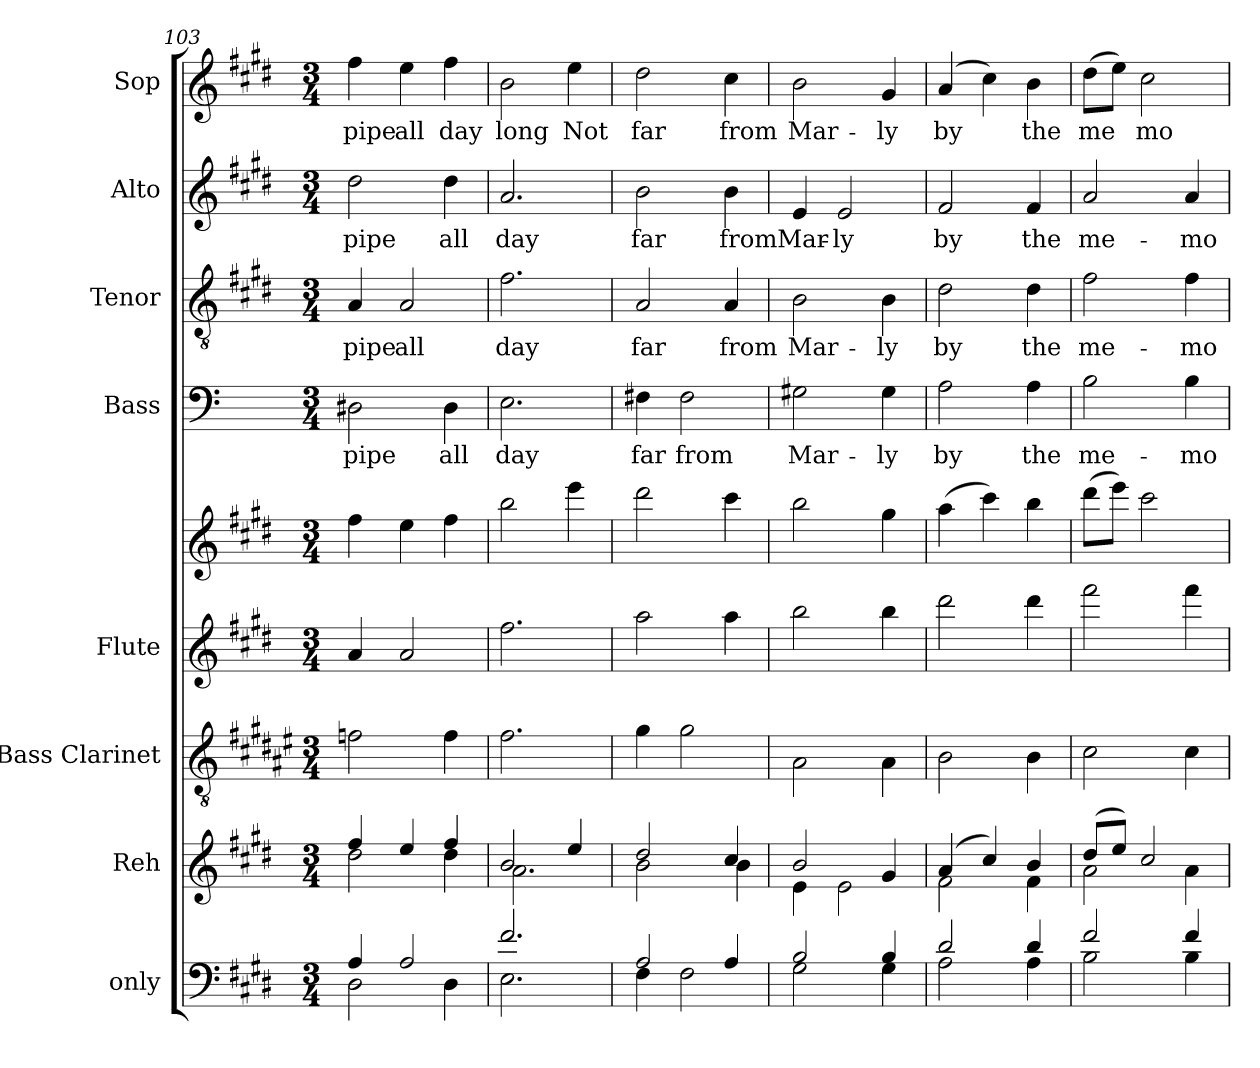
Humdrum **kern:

**kern	**kern	**kern	**kern	**kern	**kern	**text	**kern	**text	**kern	**text	**kern	**text
*part8	*part7	*part6	*part5	*part5	*part4	*part4	*part3	*part3	*part2	*part2	*part1	*part1
*staff9	*staff8	*staff7	*staff6	*staff5	*staff4	*staff4	*staff3	*staff3	*staff2	*staff2	*staff1	*staff1
*I"only	*I"Reh	*I"Bass Clarinet	*I"Flute	*	*I"Bass	*	*I"Tenor	*	*I"Alto	*	*I"Sop	*
*	*	*I'Cl	*I'Fl	*	*	*	*	*	*	*	*	*
*clefF4	*clefG2	*clefGv2	*clefG2	*clefG2	*clefF4	*	*clefGv2	*	*clefG2	*	*clefG2	*
*	*	*ITrd1c2	*	*	*	*	*	*	*	*	*	*
*k[f#c#g#d#]	*k[f#c#g#d#]	*k[f#c#g#d#]	*k[f#c#g#d#]	*k[f#c#g#d#]	*k[]	*	*k[f#c#g#d#]	*	*k[f#c#g#d#]	*	*k[f#c#g#d#]	*
*E:	*E:	*E:	*E:	*E:	*C:	*	*E:	*	*E:	*	*E:	*
*M3/4	*M3/4	*M3/4	*M3/4	*M3/4	*M3/4	*	*M3/4	*	*M3/4	*	*M3/4	*
=103	=103	=103	=103	=103	=103	=103	=103	=103	=103	=103	=103	=103
*^	*^	*	*	*	*	*	*	*	*	*	*	*
!	!	!	!	!	!	!	!	!LO:LY:b	!	!LO:LY:b	!	!LO:LY:b	!	!LO:LY:b:cj
4A/	2D#\	4ff#/	2dd#\	2e-\	4a/	4ff#\	2D#\	pipe	4A/	pipe	2dd#\	pipe	4ff#\	pipe
!	!	!	!	!	!	!	!	!	!	!LO:LY:b	!	!	!	!LO:LY:b:cj
2A/	.	4ee/	.	.	2a/	4ee\	.	.	2A/	all	.	.	4ee\	all
!	!	!	!	!	!	!	!	!LO:LY:b	!	!	!	!LO:LY:b	!	!LO:LY:b:cj
.	4D#\	4ff#/	4dd#\	4e-\	.	4ff#\	4D#\	all	.	.	4dd#\	all	4ff#\	day
!!LO:PB:g=z
=104	=104	=104	=104	=104	=104	=104	=104	=104	=104	=104	=104	=104	=104	=104
!	!	!	!	!	!	!	!	!LO:LY:b	!	!LO:LY:b	!	!LO:LY:b	!	!LO:LY:b:cj
2.f#/	2.E\	2b/	2.a\	2.e\	2.ff#\	2bb\	2.E\	day	2.f#\	day	2.a/	day	2b\	long
!	!	!	!	!	!	!	!	!	!	!	!	!	!	!LO:LY:b:cj
.	.	4ee/	.	.	.	4eee\	.	.	.	.	.	.	4ee\	Not
=105	=105	=105	=105	=105	=105	=105	=105	=105	=105	=105	=105	=105	=105	=105
!	!	!	!	!	!	!	!	!LO:LY:b	!	!LO:LY:b	!	!LO:LY:b	!	!LO:LY:b:cj
2A/	4F#\	2dd#/	2b\	4f#\	2aa\	2ddd#\	4F#\	far	2A/	far	2b\	far	2dd#\	far
!	!	!	!	!	!	!	!	!LO:LY:b	!	!	!	!	!	!
.	2F#\	.	.	2f#\	.	.	2F#\	from	.	.	.	.	.	.
!	!	!	!	!	!	!	!	!	!	!LO:LY:b	!	!LO:LY:b	!	!LO:LY:b:cj
4A/	.	4cc#/	4b\	.	4aa\	4ccc#\	.	.	4A/	from	4b\	from	4cc#\	from
=106	=106	=106	=106	=106	=106	=106	=106	=106	=106	=106	=106	=106	=106	=106
!	!	!	!	!	!	!	!	!LO:LY:b	!	!LO:LY:b	!	!LO:LY:b	!	!LO:LY:b:cj
2B/	2G#\	2b/	4e\	2G#\	2bb\	2bb\	2G#\	Mar-	2B\	Mar-	4e/	Mar-	2b\	Mar-
!	!	!	!	!	!	!	!	!	!	!	!	!LO:LY:b	!	!
.	.	.	2e\	.	.	.	.	.	.	.	2e/	-ly	.	.
!	!	!	!	!	!	!	!	!LO:LY:b	!	!LO:LY:b	!	!	!	!LO:LY:b:cj
4B/	4G#\	4g#/	.	4G#\	4bb\	4gg#\	4G#\	-ly	4B\	-ly	.	.	4g#/	-ly
=107	=107	=107	=107	=107	=107	=107	=107	=107	=107	=107	=107	=107	=107	=107
!	!	!	!	!	!	!	!	!LO:LY:b	!	!LO:LY:b	!	!LO:LY:b	!	!LO:LY:b:cj
2d#/	2A\	(>4a/	2f#\	2A\	2ddd#\	(>4aa\	2A\	by	2d#\	by	2f#/	by	(>4a/	by
!	!	!	!	!	!	!	!	!	!	!	!	!	!	!LO:LY:b:cj
.	.	4cc#/)	.	.	.	4ccc#\)	.	.	.	.	.	.	4cc#\)	.
!	!	!	!	!	!	!	!	!LO:LY:b	!	!LO:LY:b	!	!LO:LY:b	!	!LO:LY:b:cj
4d#/	4A\	4b/	4f#\	4A\	4ddd#\	4bb\	4A\	the	4d#\	the	4f#/	the	4b\	the
=108	=108	=108	=108	=108	=108	=108	=108	=108	=108	=108	=108	=108	=108	=108
!	!	!	!	!	!	!	!	!LO:LY:b	!	!LO:LY:b	!	!LO:LY:b	!	!LO:LY:b:cj
2f#/	2B\	(>8dd#/L	2a\	2B\	2fff#\	(>8ddd#\L	2B\	me-	2f#\	me-	2a/	me-	(>8dd#\L	me-
!	!	!	!	!	!	!	!	!	!	!	!	!	!	!LO:LY:b:cj
.	.	8ee/J)	.	.	.	8eee\J)	.	.	.	.	.	.	8ee\J)	-
!	!	!	!	!	!	!	!	!	!	!	!	!	!	!LO:LY:b:cj
.	.	2cc#/	.	.	.	2ccc#\	.	.	.	.	.	.	2cc#\	mo-
!	!	!	!	!	!	!	!	!LO:LY:b	!	!LO:LY:b	!	!LO:LY:b	!	!
4f#/	4B\	.	4a\	4B\	4fff#\	.	4B\	-mo-	4f#\	-mo-	4a/	-mo-	.	.
*v	*v	*	*	*	*	*	*	*	*	*	*	*	*	*
*	*v	*v	*	*	*	*	*	*	*	*	*	*	*
=	=	=	=	=	=	=	=	=	=	=	=	=
*-	*-	*-	*-	*-	*-	*-	*-	*-	*-	*-	*-	*-
